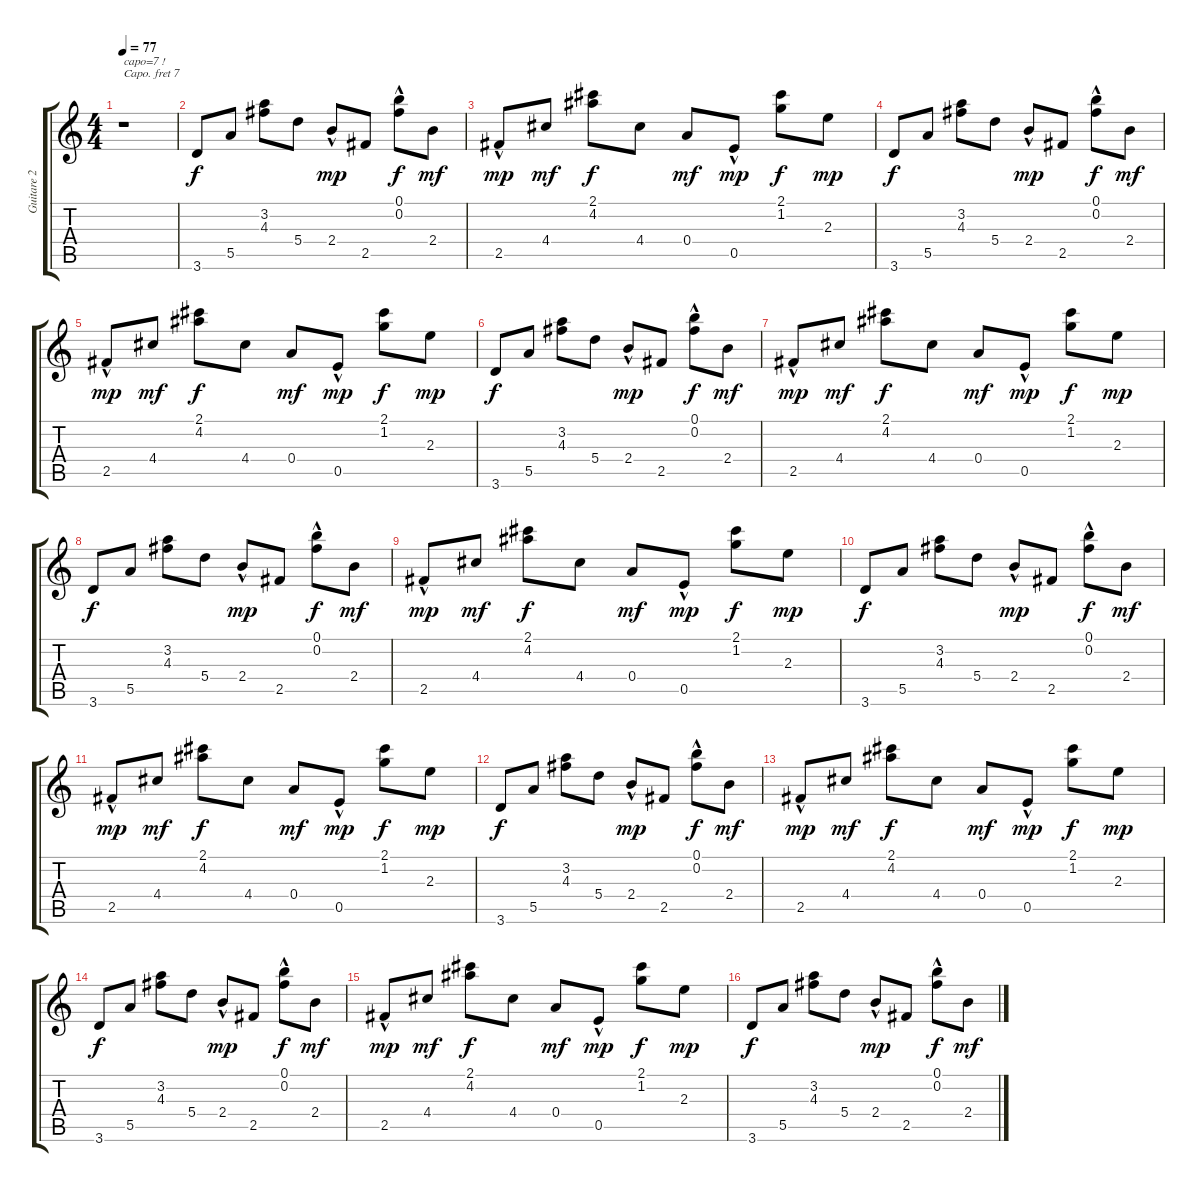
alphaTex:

\track ("Guitare 2" "Guitare 2") {instrument acousticguitarnylon}
\staff {score tabs}
\capo 7
\tuning (E4 B3 G3 D3 A2 E2) {hide}
\ts (4 4)
\tempo 77
\tempo 78
\tempo 77
\clef g2
\ks c
r.1{txt "capo=7 !" dy f instrument acousticguitarnylon} |
3.6.8 5.5.8 (3.2 4.3).8 5.4.8 2.4{hac}.8{dy mp} 2.5.8 (0.1{hac} 0.2).8{dy f} 2.4.8{dy mf} |
2.5{hac}.8{dy mp} 4.4.8{dy mf} (2.1 4.2).8{dy f} 4.4.8 0.4.8{dy mf} 0.5{hac}.8{dy mp} (2.1 1.2).8{dy f} 2.3.8{dy mp} |
3.6.8{dy f} 5.5.8 (3.2 4.3).8 5.4.8 2.4{hac}.8{dy mp} 2.5.8 (0.1{hac} 0.2).8{dy f} 2.4.8{dy mf} |
2.5{hac}.8{dy mp} 4.4.8{dy mf} (2.1 4.2).8{dy f} 4.4.8 0.4.8{dy mf} 0.5{hac}.8{dy mp} (2.1 1.2).8{dy f} 2.3.8{dy mp} |
3.6.8{dy f} 5.5.8 (3.2 4.3).8 5.4.8 2.4{hac}.8{dy mp} 2.5.8 (0.1{hac} 0.2).8{dy f} 2.4.8{dy mf} |
2.5{hac}.8{dy mp} 4.4.8{dy mf} (2.1 4.2).8{dy f} 4.4.8 0.4.8{dy mf} 0.5{hac}.8{dy mp} (2.1 1.2).8{dy f} 2.3.8{dy mp} |
3.6.8{dy f} 5.5.8 (3.2 4.3).8 5.4.8 2.4{hac}.8{dy mp} 2.5.8 (0.1{hac} 0.2).8{dy f} 2.4.8{dy mf} |
2.5{hac}.8{dy mp} 4.4.8{dy mf} (2.1 4.2).8{dy f} 4.4.8 0.4.8{dy mf} 0.5{hac}.8{dy mp} (2.1 1.2).8{dy f} 2.3.8{dy mp} |
3.6.8{dy f} 5.5.8 (3.2 4.3).8 5.4.8 2.4{hac}.8{dy mp} 2.5.8 (0.1{hac} 0.2).8{dy f} 2.4.8{dy mf} |
2.5{hac}.8{dy mp} 4.4.8{dy mf} (2.1 4.2).8{dy f} 4.4.8 0.4.8{dy mf} 0.5{hac}.8{dy mp} (2.1 1.2).8{dy f} 2.3.8{dy mp} |
3.6.8{dy f} 5.5.8 (3.2 4.3).8 5.4.8 2.4{hac}.8{dy mp} 2.5.8 (0.1{hac} 0.2).8{dy f} 2.4.8{dy mf} |
2.5{hac}.8{dy mp} 4.4.8{dy mf} (2.1 4.2).8{dy f} 4.4.8 0.4.8{dy mf} 0.5{hac}.8{dy mp} (2.1 1.2).8{dy f} 2.3.8{dy mp} |
3.6.8{dy f} 5.5.8 (3.2 4.3).8 5.4.8 2.4{hac}.8{dy mp} 2.5.8 (0.1{hac} 0.2).8{dy f} 2.4.8{dy mf} |
2.5{hac}.8{dy mp} 4.4.8{dy mf} (2.1 4.2).8{dy f} 4.4.8 0.4.8{dy mf} 0.5{hac}.8{dy mp} (2.1 1.2).8{dy f} 2.3.8{dy mp} |
3.6.8{dy f} 5.5.8 (3.2 4.3).8 5.4.8 2.4{hac}.8{dy mp} 2.5.8 (0.1{hac} 0.2).8{dy f} 2.4.8{dy mf}
